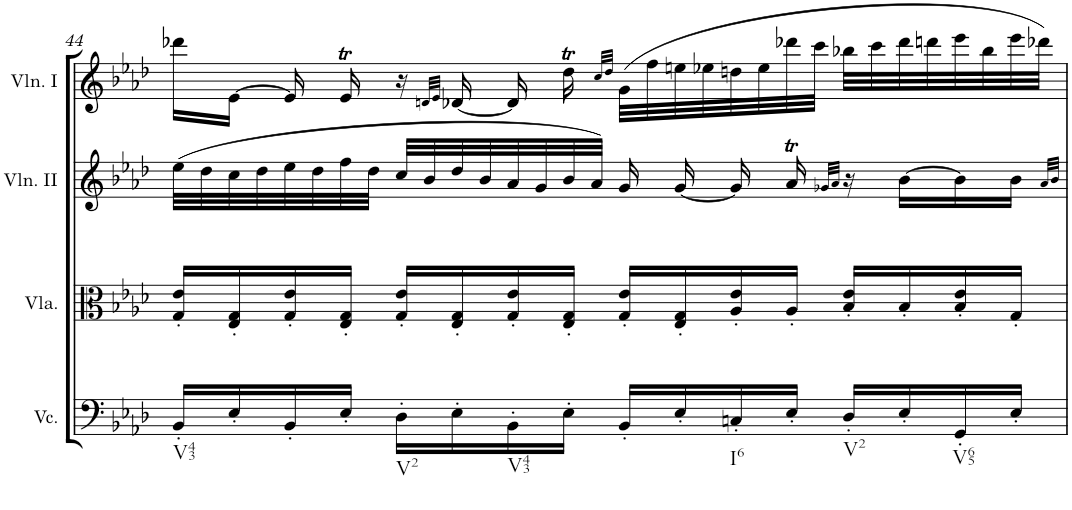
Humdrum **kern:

**kern	**kern	**kern	**kern
*part4	*part3	*part2	*part1
*staff4	*staff3	*staff2	*staff1
*I"Violoncello	*I"Viola	*I"Violin II	*I"Violin I
*I'Vc.	*I'Vla.	*I'Vln. II	*I'Vln. I
!!LO:PB:g=z
*clefF4	*clefC3	*clefG2	*clefG2
*k[b-e-a-d-]	*k[b-e-a-d-]	*k[b-e-a-d-]	*k[b-e-a-d-]
*A-:	*A-:	*A-:	*A-:
*M4/4	*M4/4	*M4/4	*M4/4
*met(c)	*met(c)	*met(c)	*met(c)
=44	=44	=44	=44
!LO:TX:b:t=V43	!	!	!
16BB-'/LL	16G/' 16e-/'LL	(32ee-\LLL	16ddd-X\LL
.	.	32dd-\	.
16E-'/	16E-/' 16G/'	32cc\	[16e-\JJ
.	.	32dd-\	.
16BB-'/	16G/' 16e-/'	32ee-\	16e-/]
.	.	32dd-\	.
16E-'/JJ	16E-/' 16G/'JJ	32ff\	16e-T/
.	.	32dd-\JJJ	.
!LO:TX:b:t=V2	!	!	!
16D-'\LL	16G/' 16e-/'LL	32cc/LLL	16r
.	.	32b-/	.
.	.	.	32qdn/LLL
.	.	.	32qe-/JJJ
16E-'\	16E-/' 16G/'	32dd-/	[16d-X/
.	.	32b-/	.
!LO:TX:b:t=V43	!	!	!
16BB-'\	16G/' 16e-/'	32a-/	16d-/]
.	.	32g/	.
16E-'\JJ	16E-/' 16G/'JJ	32b-/	16dd-T\
.	.	32a-/JJJ)	.
.	.	.	32qcc/LLL
.	.	.	32qdd-/JJJ
16BB-'/LL	16G/' 16e-/'LL	16g/	(32g\LLL
.	.	.	32ff\
16E-'/	16E-/' 16G/'	[16g/	32een\
.	.	.	32ee-X\
!LO:TX:b:t=I6	!	!	!
16Cn'/	16A-/' 16e-/'	16g/]	32ddn\
.	.	.	32ee-\
16E-'/JJ	16A-'/JJ	16a-T/	32ddd-X\
.	.	.	32ccc\JJJ
.	.	32qg-X/LLL	.
.	.	32qa-/JJJ	.
!LO:TX:b:t=V2	!	!	!
16D-'/LL	16B-/' 16e-/'LL	16r	32bb-X\LLL
.	.	.	32ccc\
16E-'/	16B-'/	[16b-\LL	32ddd-\
.	.	.	32dddn\
!LO:TX:b:t=V65	!	!	!
16GG'/	16B-/' 16e-/'	16b-\]	32eee-\
.	.	.	32bb-\
16E-'/JJ	16G'/JJ	16b-\JJ	32eee-\
.	.	.	32ddd-X\JJJ)
.	.	32qa-/LLL	.
.	.	32qb-/JJJ	.
=	=	=	=
*-	*-	*-	*-
